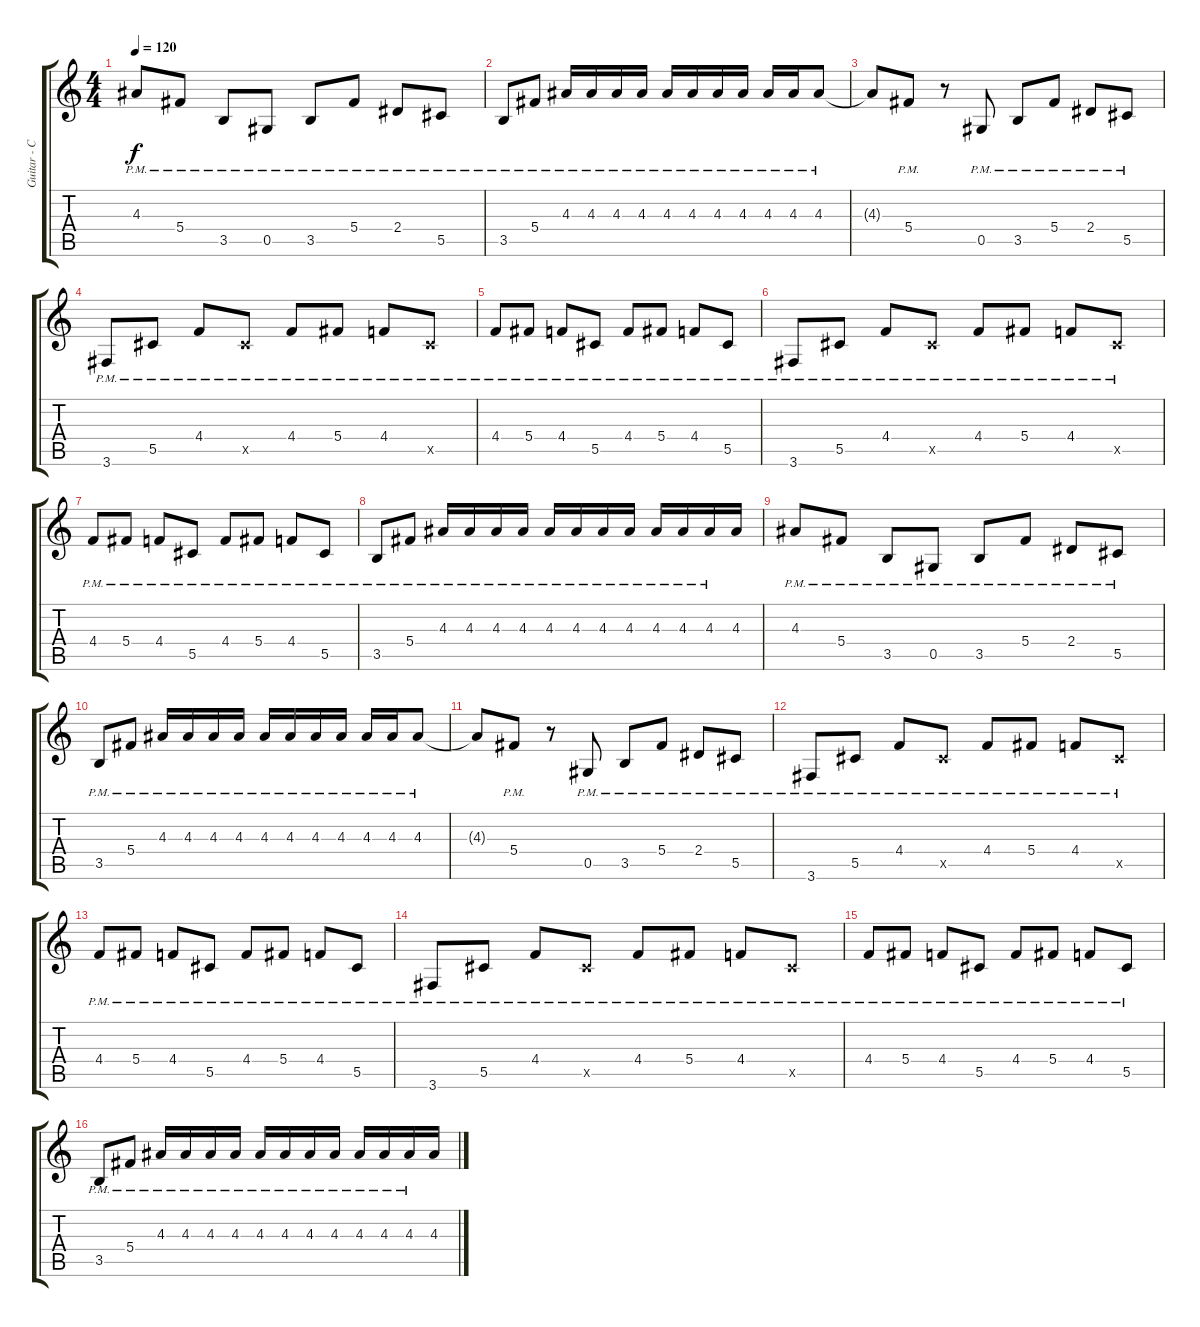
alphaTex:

\track ("Guitar - Clean B" "Guitar - C") {instrument electricguitarjazz}
\staff {score tabs}
\tuning (Eb4 Bb3 Gb3 Db3 Ab2 Eb2) {hide}
\ts (4 4)
\tempo 120
\clef g2
\ks c
4.3{pm}.8{dy f} 5.4{pm}.8 3.5{pm}.8 0.5{pm}.8 3.5{pm}.8 5.4{pm}.8 2.4{pm}.8 5.5{pm}.8 |
3.5{pm}.8 5.4{pm}.8 4.3{pm}.16 4.3{pm}.16 4.3{pm}.16 4.3{pm}.16 4.3{pm}.16 4.3{pm}.16 4.3{pm}.16 4.3{pm}.16 4.3{pm}.16 4.3{pm}.16 4.3{pm}.8 |
4.3{t}.8 5.4{pm}.8 r.8 0.5{pm}.8 3.5{pm}.8 5.4{pm}.8 2.4{pm}.8 5.5{pm}.8 |
3.6{pm}.8 5.5{pm}.8 4.4{pm}.8 5.5{pm x}.8 4.4{pm}.8 5.4{pm}.8 4.4{pm}.8 5.5{pm x}.8 |
4.4{pm}.8 5.4{pm}.8 4.4{pm}.8 5.5{pm}.8 4.4{pm}.8 5.4{pm}.8 4.4{pm}.8 5.5{pm}.8 |
3.6{pm}.8 5.5{pm}.8 4.4{pm}.8 5.5{pm x}.8 4.4{pm}.8 5.4{pm}.8 4.4{pm}.8 5.5{pm x}.8 |
4.4{pm}.8 5.4{pm}.8 4.4{pm}.8 5.5{pm}.8 4.4{pm}.8 5.4{pm}.8 4.4{pm}.8 5.5{pm}.8 |
3.5{pm}.8 5.4{pm}.8 4.3{pm}.16 4.3{pm}.16 4.3{pm}.16 4.3{pm}.16 4.3{pm}.16 4.3{pm}.16 4.3{pm}.16 4.3{pm}.16 4.3{pm}.16 4.3{pm}.16 4.3{pm}.16 4.3.16 |
4.3{pm}.8 5.4{pm}.8 3.5{pm}.8 0.5{pm}.8 3.5{pm}.8 5.4{pm}.8 2.4{pm}.8 5.5{pm}.8 |
3.5{pm}.8 5.4{pm}.8 4.3{pm}.16 4.3{pm}.16 4.3{pm}.16 4.3{pm}.16 4.3{pm}.16 4.3{pm}.16 4.3{pm}.16 4.3{pm}.16 4.3{pm}.16 4.3{pm}.16 4.3{pm}.8 |
4.3{t}.8 5.4{pm}.8 r.8 0.5{pm}.8 3.5{pm}.8 5.4{pm}.8 2.4{pm}.8 5.5{pm}.8 |
3.6{pm}.8 5.5{pm}.8 4.4{pm}.8 5.5{pm x}.8 4.4{pm}.8 5.4{pm}.8 4.4{pm}.8 5.5{pm x}.8 |
4.4{pm}.8 5.4{pm}.8 4.4{pm}.8 5.5{pm}.8 4.4{pm}.8 5.4{pm}.8 4.4{pm}.8 5.5{pm}.8 |
3.6{pm}.8 5.5{pm}.8 4.4{pm}.8 5.5{pm x}.8 4.4{pm}.8 5.4{pm}.8 4.4{pm}.8 5.5{pm x}.8 |
4.4{pm}.8 5.4{pm}.8 4.4{pm}.8 5.5{pm}.8 4.4{pm}.8 5.4{pm}.8 4.4{pm}.8 5.5{pm}.8 |
3.5{pm}.8 5.4{pm}.8 4.3{pm}.16 4.3{pm}.16 4.3{pm}.16 4.3{pm}.16 4.3{pm}.16 4.3{pm}.16 4.3{pm}.16 4.3{pm}.16 4.3{pm}.16 4.3{pm}.16 4.3{pm}.16 4.3.16
